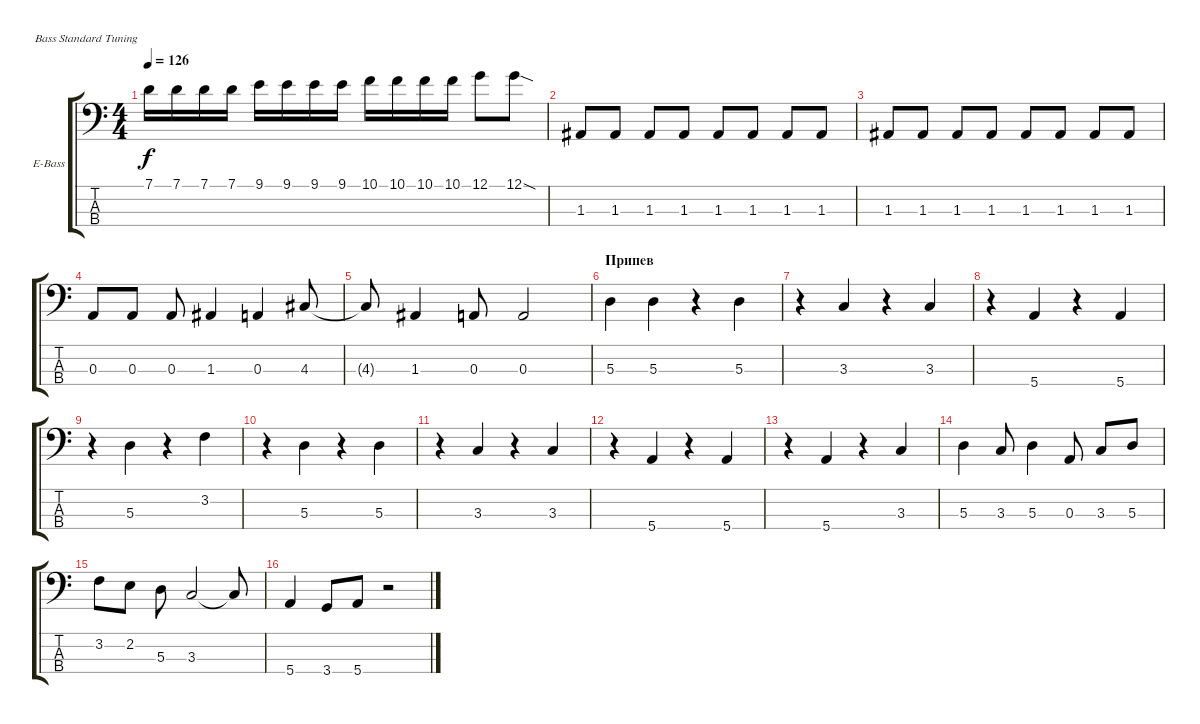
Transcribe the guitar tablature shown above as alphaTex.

\bracketExtendMode groupsimilarinstruments
\firstSystemTrackNameOrientation horizontal
\otherSystemsTrackNameOrientation horizontal
\track ("Виталий Дубинин" "E-Bass") {instrument electricbassfinger}
\staff {score tabs}
\tuning (G2 D2 A1 E1)
\ts (4 4)
\tempo 126
\clef f4
\ks c
7.1.16{dy f} 7.1.16 7.1.16 7.1.16 9.1.16 9.1.16 9.1.16 9.1.16 10.1.16 10.1.16 10.1.16 10.1.16 12.1.8 12.1{sod}.8 |
1.3.8 1.3.8 1.3.8 1.3.8 1.3.8 1.3.8 1.3.8 1.3.8 |
1.3.8 1.3.8 1.3.8 1.3.8 1.3.8 1.3.8 1.3.8 1.3.8 |
0.3.8 0.3.8 0.3.8 1.3.4 0.3.4 4.3.8 |
4.3{t}.8 1.3.4 0.3.8 0.3.2 |
\section ("" "Припев")
5.3.4 5.3.4 r.4 5.3.4 |
r.4 3.3.4 r.4 3.3.4 |
r.4 5.4.4 r.4 5.4.4 |
r.4 5.3.4 r.4 3.2.4 |
r.4 5.3.4 r.4 5.3.4 |
r.4 3.3.4 r.4 3.3.4 |
r.4 5.4.4 r.4 5.4.4 |
r.4 5.4.4 r.4 3.3.4 |
5.3.4 3.3.8 5.3.4 0.3.8 3.3.8 5.3.8 |
3.2.8 2.2.8 5.3.8 3.3.2 3.3{t}.8 |
5.4.4 3.4.8 5.4.8 r.2
